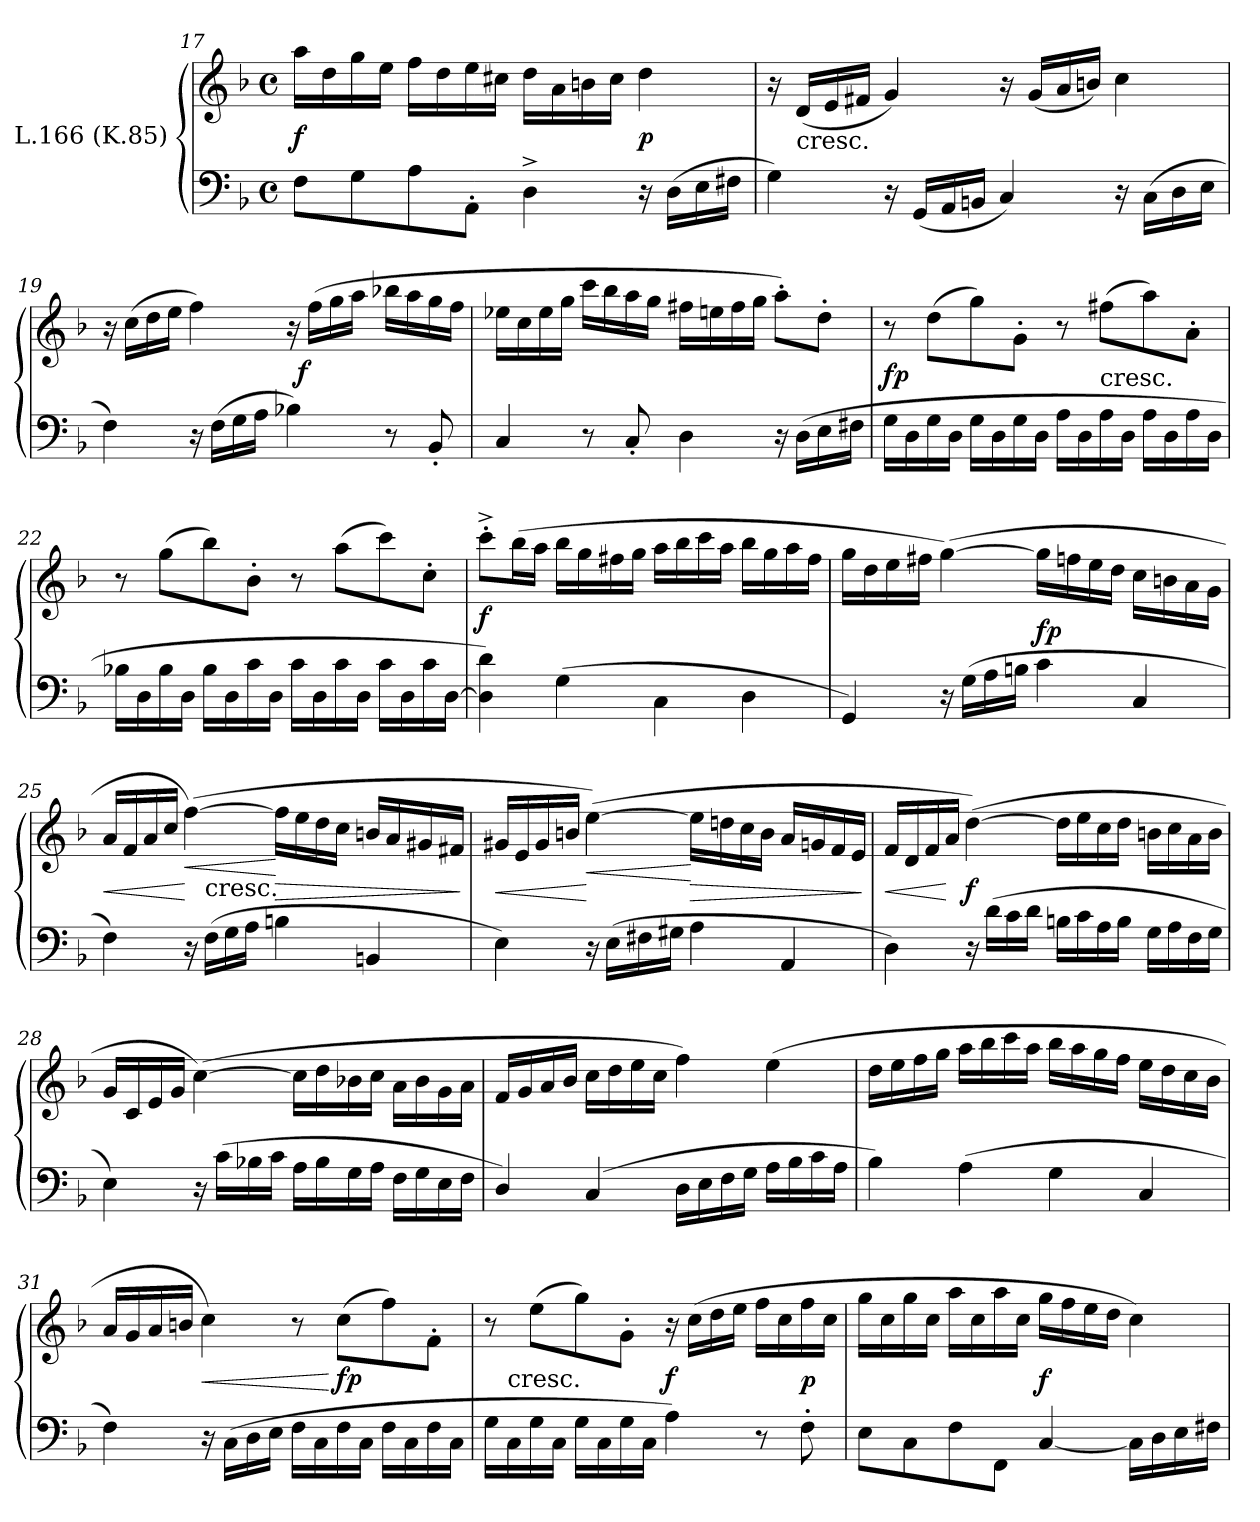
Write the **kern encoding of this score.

**kern	**kern	**dynam
*part1	*part1	*part1
*staff2	*staff1	*staff1/2
*I"L.166 (K.85)	*	*
*clefF4	*clefG2	*
*k[b-]	*k[b-]	*
*F:	*F:	*
*M4/4	*M4/4	*
*met(c)	*met(c)	*
=17	=17	=17
8FL	16aaLL	f
.	16dd	.
8G	16gg	.
.	16eeJJ	.
8A	16ffLL	.
.	16dd	.
8AA'J	16ee	.
.	16cc#XJJ	.
4D^	16ddLL	.
.	16a	.
.	16bn	.
.	16cc#JJ	.
16r	4dd	p
(16DLL	.	.
16E	.	.
16F#XJJ	.	.
!!LO:LB:g=z
=18	=18	=18
4G)	16r	.
!	!LO:TX:c:t=cresc.	!
.	(16dLL	.
.	16e	.
.	16f#XJJ	.
16r	4g)	.
(16GGLL	.	.
16AA	.	.
16BBnJJ	.	.
4C)	16r	.
.	(16gLL	.
.	16a	.
.	16bnJJ)	.
16r	4cc	.
(16CLL	.	.
16D	.	.
16EJJ	.	.
=19	=19	=19
4F)	16r	.
.	(16ccLL	.
.	16dd	.
.	16eeJJ	.
16r	4ff)	.
(16FLL	.	.
16G	.	.
16AJJ	.	.
4B-X)	16r	.
!	!	!LO:DY:rj
.	(16ffLL	f
.	16gg	.
.	16aaJJ	.
8r	16bb-XLL	.
.	16aa	.
8BB-'	16gg	.
.	16ffJJ	.
=20	=20	=20
4C	16ee-XLL	.
.	16cc	.
.	16ee-	.
.	16ggJJ	.
8r	16cccLL	.
.	16bb-	.
8C'	16aa	.
.	16ggJJ	.
4D	16ff#XLL	.
.	16een	.
.	16ff#	.
.	16ggJJ	.
16r	8aa'L)	.
(16DLL	.	.
16E	8dd'J	.
16F#XJJ	.	.
!!LO:LB:g=z
=21	=21	=21
16GLL	8r	fp
16D	.	.
16G	(8ddL	.
16DJJ	.	.
16GLL	8gg)	.
16D	.	.
16G	8g'J	.
16DJJ	.	.
16ALL	8r	.
16D	.	.
!	!LO:TX:c:t=cresc.	!
16A	(8ff#XL	.
16DJJ	.	.
16ALL	8aa)	.
16D	.	.
16A	8a'J	.
16DJJ	.	.
=22	=22	=22
16B-XLL	8r	.
16D	.	.
16B-	(8ggL	.
16DJJ	.	.
16B-LL	8bb-)	.
16D	.	.
16c	8b-'J	.
16DJJ	.	.
16cLL	8r	.
16D	.	.
16c	(8aaL	.
16DJJ	.	.
16cLL	8ccc)	.
16D	.	.
16c	8cc'J	.
[16DJJ	.	.
=23	=23	=23
4D] 4d)	8ccc'^L	f
.	(16bb-L	.
.	16aaJJ	.
(4G	16bb-LL	.
.	16gg	.
.	16ff#X	.
.	16ggJJ	.
4C\	16aaLL	.
.	16bb-	.
.	16ccc	.
.	16aaJJ	.
4D	16bb-LL	.
.	16gg	.
.	16aa	.
.	16ff#JJ	.
!!LO:LB:g=z
=24	=24	=24
4GG)	16ggLL	.
.	16dd	.
.	16ee	.
.	16ff#XJJ	.
16r	([4gg)	.
(16GLL	.	.
16A	.	.
16BnJJ	.	.
4c	16ggLL]	fp
.	16ffn	.
.	16ee	.
.	16ddJJ	.
4C	16cc\LL	.
.	16bn\	.
.	16a\	.
.	16g\JJ	.
=25	=25	=25
*	*^	*
4F)	16aLL	4ryy	<
.	16f	.	.
.	16a	.	.
.	16ccJJ	.	.
!	!	!	!LO:HP:n=1:b
16r	([4ff)	16ryy	[ <
!	!	!LO:TX:c:t=cresc.	!
(16FLL	.	2ryy	.
16G	.	.	.
16AJJ	.	.	.
4Bn	16ffLL]	.	[ >
.	16ee	.	.
.	16dd	.	.
.	16ccJJ	.	.
4BBn	16bnLL	.	.
.	16a	8.ryy	.
.	16g#X	.	.
.	16f#XJJ	.	.
.	.	.	]
*	*v	*v	*
=26	=26	=26
4E)	16g#XLL	<
.	16e	.
.	16g#	.
.	16bnJJ	.
!	!	!LO:HP:n=1:b
16r	([4ee)	[ <
(16ELL	.	.
16F#X	.	.
16G#XJJ	.	.
4A	16eeLL]	[ >
.	16ddn	.
.	16cc	.
.	16bJJ	.
4AA	16aLL	.
.	16gn	.
.	16f	.
.	16eJJ	.
.	.	]
!!LO:LB:g=z
=27	=27	=27
4D)	16fLL	<
.	16d	.
.	16f	.
.	16aJJ	[
16r	([4dd)	f
(16dLL	.	.
16c	.	.
16dJJ	.	.
16BnLL	16ddLL]	.
16c	16ee	.
16A	16cc	.
16BJJ	16ddJJ	.
16GLL	16bnLL	.
16A	16cc	.
16F	16a	.
16GJJ	16bJJ	.
=28	=28	=28
4E)	16gLL	.
.	16c	.
.	16e	.
.	16gJJ	.
16r	([4cc)	.
(16cLL	.	.
16B-X	.	.
16cJJ	.	.
16ALL	16ccLL]	.
16B-	16dd	.
16G	16b-X	.
16AJJ	16ccJJ	.
16FLL	16a\LL	.
16G	16b-\	.
16E	16g\	.
16FJJ	16a\JJ	.
=29	=29	=29
4D/)	16fLL	.
.	16g	.
.	16a	.
.	16b-JJ	.
(4C	16ccLL	.
.	16dd	.
.	16ee	.
.	16ccJJ	.
16DLL	4ff)	.
16E	.	.
16F	.	.
16GJJ	.	.
16ALL	(4ee	.
16B-	.	.
16c	.	.
16AJJ	.	.
!!LO:LB:g=z
=30	=30	=30
4B-)	16ddLL	.
.	16ee	.
.	16ff	.
.	16ggJJ	.
(4A	16aaLL	.
.	16bb-	.
.	16ccc	.
.	16aaJJ	.
4G	16bb-LL	.
.	16aa	.
.	16gg	.
.	16ffJJ	.
4C	16eeLL	.
.	16dd	.
.	16cc	.
.	16b-JJ	.
=31	=31	=31
4F)	16aLL	.
.	16g	.
.	16a	.
.	16bnJJ	.
16r	4cc)	<
(16CLL	.	.
16D	.	.
16EJJ	.	.
16FLL	8r	.
16C	.	.
16F	(8ccL	[ fp
16CJJ	.	.
16FLL	8ff)	.
16C	.	.
16F	8f'J	.
16CJJ	.	.
=32	=32	=32
*	*^	*
16GLL	8r	16ryy	.
!	!	!LO:TX:c:t=cresc.	!
16C	.	2...ryy	.
16G	(8eeL	.	.
16CJJ	.	.	.
16GLL	8gg)	.	.
16C	.	.	.
16G	8g'J	.	.
16CJJ	.	.	.
4A)	16r	.	f
.	(16ccLL	.	.
.	16dd	.	.
.	16eeJJ	.	.
8r	16ffLL	.	.
.	16cc	.	.
8F'	16ff	.	p
.	16ccJJ	.	.
!!LO:LB:g=z
=33	=33	=33	=33
!	!LO:TX:c:t=cresc.	!	!
*	*v	*v	*
8E\L	16ggLL	.
.	16cc	.
8C\	16gg	.
.	16ccJJ	.
8F\	16aaLL	.
.	16cc	.
8FF\J	16aa	.
.	16ccJJ	.
[4C	16ggLL	f
.	16ff	.
.	16ee	.
.	16ddJJ	.
16CLL]	4cc)	.
16D	.	.
16E	.	.
16F#XJJ	.	.
=	=	=
*-	*-	*-
